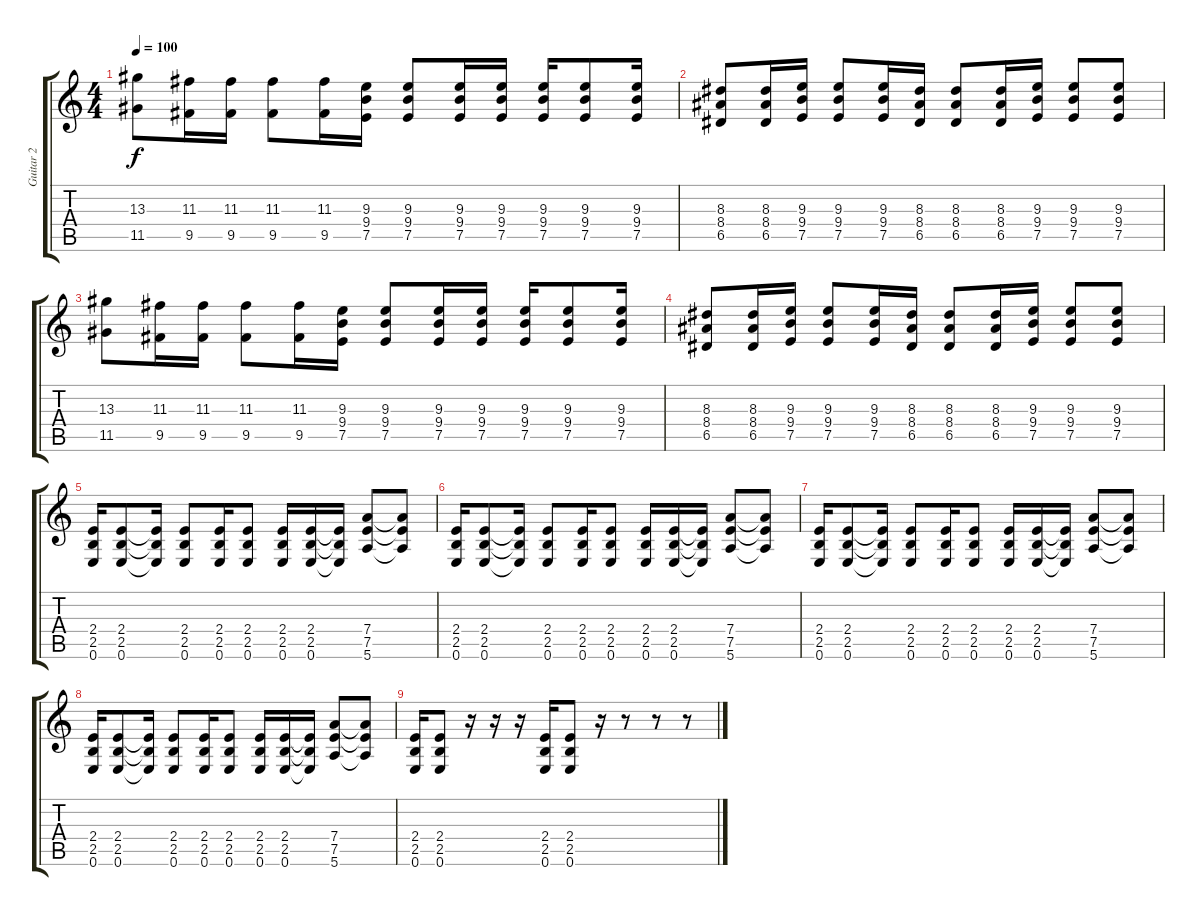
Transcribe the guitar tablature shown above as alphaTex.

\track ("Guitar 2" "Guitar 2") {instrument distortionguitar}
\staff {score tabs}
\tuning (E4 B3 G3 D3 A2 E2) {hide}
\ts (4 4)
\tempo 100
\clef g2
\ks c
(13.3 11.5).8{dy f volume 8 instrument distortionguitar} (11.3 9.5).16 (11.3 9.5).16 (11.3 9.5).8 (11.3 9.5).16 (9.3 9.4 7.5).16 (9.3 9.4 7.5).8 (9.3 9.4 7.5).16 (9.3 9.4 7.5).16 (9.3 9.4 7.5).16 (9.3 9.4 7.5).8 (9.3 9.4 7.5).16 |
(8.3 8.4 6.5).8 (8.3 8.4 6.5).16 (9.3 9.4 7.5).16 (9.3 9.4 7.5).8 (9.3 9.4 7.5).16 (8.3 8.4 6.5).16 (8.3 8.4 6.5).8 (8.3 8.4 6.5).16 (9.3 9.4 7.5).16 (9.3 9.4 7.5).8 (9.3 9.4 7.5).8 |
(13.3 11.5).8{volume 8 instrument distortionguitar} (11.3 9.5).16 (11.3 9.5).16 (11.3 9.5).8 (11.3 9.5).16 (9.3 9.4 7.5).16 (9.3 9.4 7.5).8 (9.3 9.4 7.5).16 (9.3 9.4 7.5).16 (9.3 9.4 7.5).16 (9.3 9.4 7.5).8 (9.3 9.4 7.5).16 |
(8.3 8.4 6.5).8 (8.3 8.4 6.5).16 (9.3 9.4 7.5).16 (9.3 9.4 7.5).8 (9.3 9.4 7.5).16 (8.3 8.4 6.5).16 (8.3 8.4 6.5).8 (8.3 8.4 6.5).16 (9.3 9.4 7.5).16 (9.3 9.4 7.5).8 (9.3 9.4 7.5).8 |
(2.4 2.5 0.6).16 (2.4 2.5 0.6).8 (2.4{t} 2.5{t} 0.6{t}).16 (2.4 2.5 0.6).8 (2.4 2.5 0.6).16 (2.4 2.5 0.6).8 (2.4 2.5 0.6).16 (2.4 2.5 0.6).16 (2.4{t} 2.5{t} 0.6{t}).16 (7.4 7.5 5.6).8 (7.4{t} 7.5{t} 5.6{t}).8 |
(2.4 2.5 0.6).16 (2.4 2.5 0.6).8 (2.4{t} 2.5{t} 0.6{t}).16 (2.4 2.5 0.6).8 (2.4 2.5 0.6).16 (2.4 2.5 0.6).8 (2.4 2.5 0.6).16 (2.4 2.5 0.6).16 (2.4{t} 2.5{t} 0.6{t}).16 (7.4 7.5 5.6).8 (7.4{t} 7.5{t} 5.6{t}).8 |
(2.4 2.5 0.6).16 (2.4 2.5 0.6).8 (2.4{t} 2.5{t} 0.6{t}).16 (2.4 2.5 0.6).8 (2.4 2.5 0.6).16 (2.4 2.5 0.6).8 (2.4 2.5 0.6).16 (2.4 2.5 0.6).16 (2.4{t} 2.5{t} 0.6{t}).16 (7.4 7.5 5.6).8 (7.4{t} 7.5{t} 5.6{t}).8 |
(2.4 2.5 0.6).16 (2.4 2.5 0.6).8 (2.4{t} 2.5{t} 0.6{t}).16 (2.4 2.5 0.6).8 (2.4 2.5 0.6).16 (2.4 2.5 0.6).8 (2.4 2.5 0.6).16 (2.4 2.5 0.6).16 (2.4{t} 2.5{t} 0.6{t}).16 (7.4 7.5 5.6).8 (7.4{t} 7.5{t} 5.6{t}).8 |
(2.4 2.5 0.6).16 (2.4 2.5 0.6).8 r.16 r.16 r.16 (2.4 2.5 0.6).16 (2.4 2.5 0.6).8 r.16 r.8 r.8 r.8
